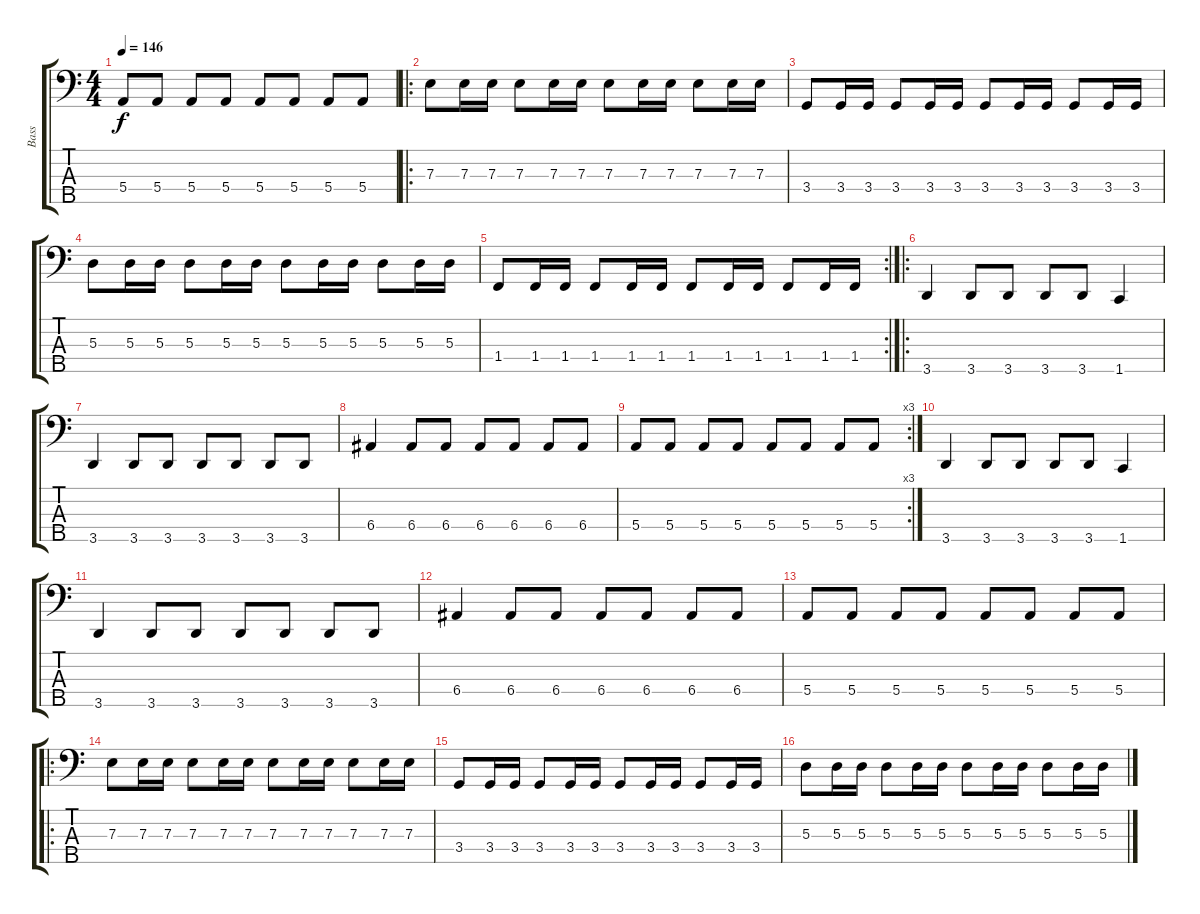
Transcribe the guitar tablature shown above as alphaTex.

\track ("Bass" "Bass") {instrument electricbassfinger}
\staff {score tabs}
\tuning (G2 D2 A1 E1 B0) {hide}
\ts (4 4)
\tempo 146
\clef f4
\ks c
5.4.8{dy f} 5.4.8 5.4.8 5.4.8 5.4.8 5.4.8 5.4.8 5.4.8 |
\ro
7.3.8 7.3.16 7.3.16 7.3.8 7.3.16 7.3.16 7.3.8 7.3.16 7.3.16 7.3.8 7.3.16 7.3.16 |
3.4.8 3.4.16 3.4.16 3.4.8 3.4.16 3.4.16 3.4.8 3.4.16 3.4.16 3.4.8 3.4.16 3.4.16 |
5.3.8 5.3.16 5.3.16 5.3.8 5.3.16 5.3.16 5.3.8 5.3.16 5.3.16 5.3.8 5.3.16 5.3.16 |
\rc 2
1.4.8 1.4.16 1.4.16 1.4.8 1.4.16 1.4.16 1.4.8 1.4.16 1.4.16 1.4.8 1.4.16 1.4.16 |
\ro
3.5.4 3.5.8 3.5.8 3.5.8 3.5.8 1.5.4 |
3.5.4 3.5.8 3.5.8 3.5.8 3.5.8 3.5.8 3.5.8 |
6.4.4 6.4.8 6.4.8 6.4.8 6.4.8 6.4.8 6.4.8 |
\rc 3
5.4.8 5.4.8 5.4.8 5.4.8 5.4.8 5.4.8 5.4.8 5.4.8 |
3.5.4 3.5.8 3.5.8 3.5.8 3.5.8 1.5.4 |
3.5.4 3.5.8 3.5.8 3.5.8 3.5.8 3.5.8 3.5.8 |
6.4.4 6.4.8 6.4.8 6.4.8 6.4.8 6.4.8 6.4.8 |
5.4.8 5.4.8 5.4.8 5.4.8 5.4.8 5.4.8 5.4.8 5.4.8 |
\ro
7.3.8 7.3.16 7.3.16 7.3.8 7.3.16 7.3.16 7.3.8 7.3.16 7.3.16 7.3.8 7.3.16 7.3.16 |
3.4.8 3.4.16 3.4.16 3.4.8 3.4.16 3.4.16 3.4.8 3.4.16 3.4.16 3.4.8 3.4.16 3.4.16 |
5.3.8 5.3.16 5.3.16 5.3.8 5.3.16 5.3.16 5.3.8 5.3.16 5.3.16 5.3.8 5.3.16 5.3.16
